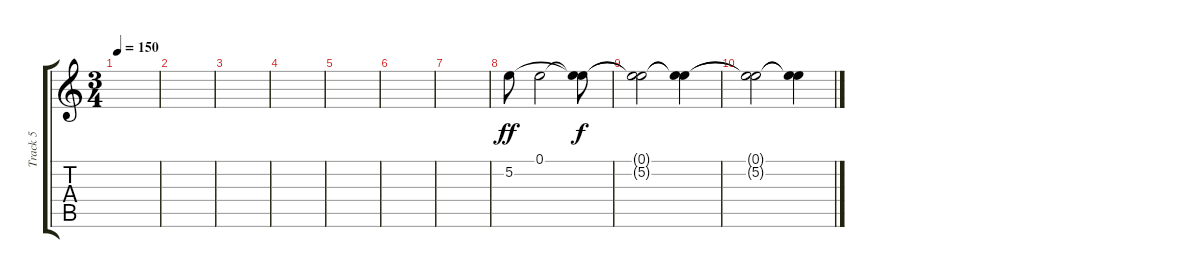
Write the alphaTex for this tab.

\track ("Track 5" "Track 5") {instrument overdrivenguitar}
\staff {score tabs}
\tuning (E4 B3 G3 D3 A2 E2) {hide}
\ts (3 4)
\tempo 150
\clef g2
\ks c
|
|
|
|
|
|
|
5.2.8{dy ff} 0.1.2 (0.1{t} 5.2{t}).8{dy f} |
(0.1{t} 5.2{t}).2 (0.1{t} 5.2{t}).4 |
(0.1{t} 5.2{t}).2 (0.1{t} 5.2{t}).4
